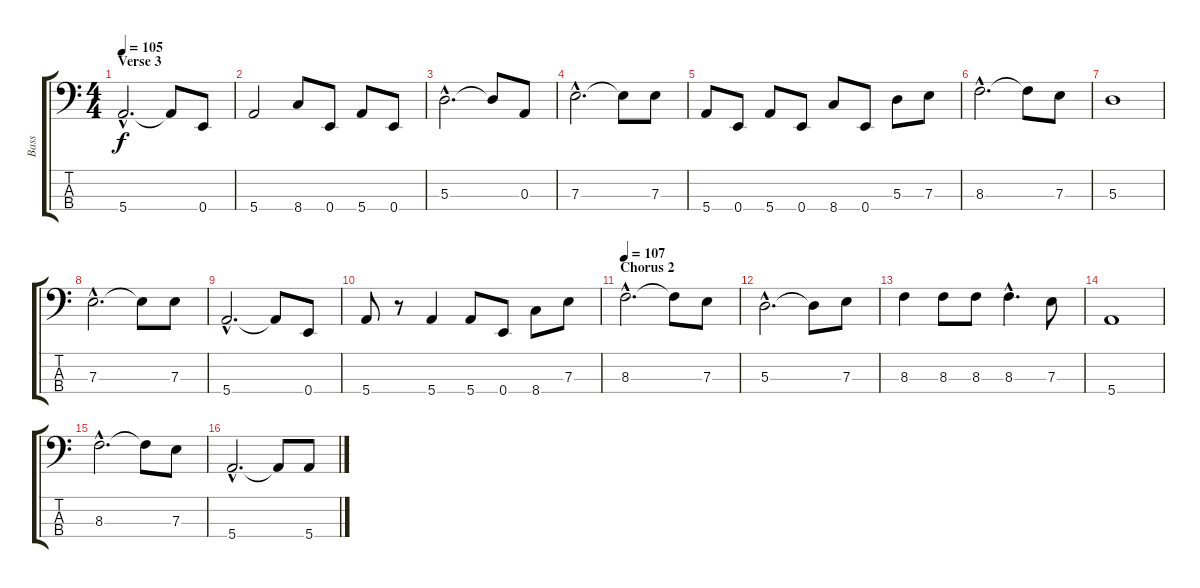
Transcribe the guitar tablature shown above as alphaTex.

\track ("Bass" "Bass") {instrument electricbassfinger}
\staff {score tabs}
\tuning (G2 D2 A1 E1) {hide}
\ts (4 4)
\section ("" "Verse 3")
\tempo 105
\clef f4
\ks c
5.4{hac}.2{d dy f} 5.4{t}.8 0.4.8 |
5.4.2 8.4.8 0.4.8 5.4.8 0.4.8 |
5.3{hac}.2{d} 5.3{t}.8 0.3.8 |
7.3{hac}.2{d} 7.3{t}.8 7.3.8 |
5.4.8 0.4.8 5.4.8 0.4.8 8.4.8 0.4.8 5.3.8 7.3.8 |
8.3{hac}.2{d} 8.3{t}.8 7.3.8 |
5.3.1 |
7.3{hac}.2{d} 7.3{t}.8 7.3.8 |
5.4{hac}.2{d} 5.4{t}.8 0.4.8 |
5.4.8 r.8 5.4.4 5.4.8 0.4.8 8.4.8 7.3.8 |
\section ("" "Chorus 2")
\tempo 107
8.3{hac}.2{d} 8.3{t}.8 7.3.8 |
5.3{hac}.2{d} 5.3{t}.8 7.3.8 |
8.3.4 8.3.8 8.3.8 8.3{hac}.4{d} 7.3.8 |
5.4.1 |
8.3{hac}.2{d} 8.3{t}.8 7.3.8 |
5.4{hac}.2{d} 5.4{t}.8 5.4.8
